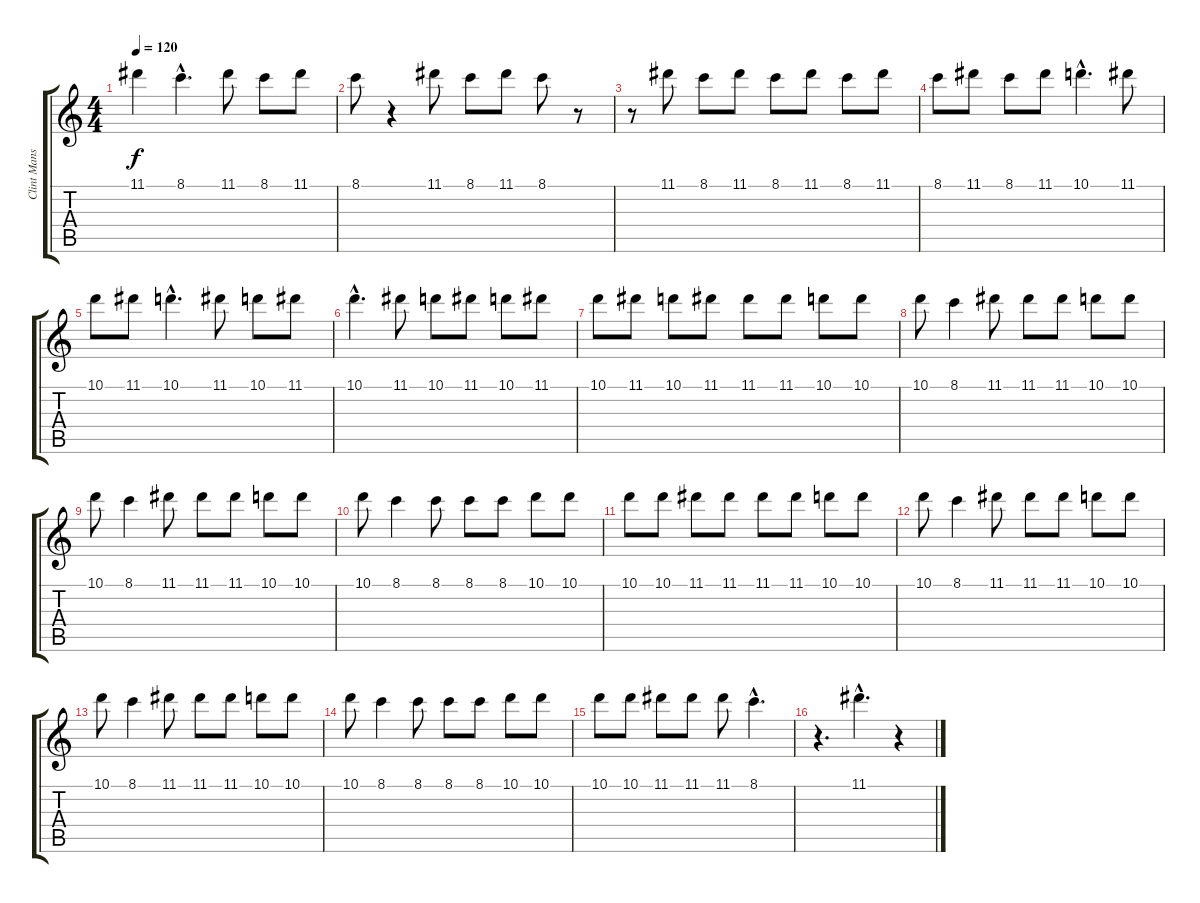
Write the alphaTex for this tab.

\track ("Clint Mansell" "Clint Mans") {instrument acousticguitarnylon}
\staff {score tabs}
\tuning (E4 B3 G3 D3 A2 E2) {hide}
\ts (4 4)
\tempo 120
\clef g2
\ks c
11.1.4{dy f instrument acousticguitarnylon} 8.1{hac}.4{d} 11.1.8 8.1.8 11.1.8 |
8.1.8 r.4 11.1.8 8.1.8 11.1.8 8.1.8 r.8 |
r.8 11.1.8 8.1.8 11.1.8 8.1.8 11.1.8 8.1.8 11.1.8 |
8.1.8 11.1.8 8.1.8 11.1.8 10.1{hac}.4{d} 11.1.8 |
10.1.8 11.1.8 10.1{hac}.4{d} 11.1.8 10.1.8 11.1.8 |
10.1{hac}.4{d} 11.1.8 10.1.8 11.1.8 10.1.8 11.1.8 |
10.1.8 11.1.8 10.1.8 11.1.8 11.1.8 11.1.8 10.1.8 10.1.8 |
10.1.8 8.1.4 11.1.8 11.1.8 11.1.8 10.1.8 10.1.8 |
10.1.8 8.1.4 11.1.8 11.1.8 11.1.8 10.1.8 10.1.8 |
10.1.8 8.1.4 8.1.8 8.1.8 8.1.8 10.1.8 10.1.8 |
10.1.8 10.1.8 11.1.8 11.1.8 11.1.8 11.1.8 10.1.8 10.1.8 |
10.1.8 8.1.4 11.1.8 11.1.8 11.1.8 10.1.8 10.1.8 |
10.1.8 8.1.4 11.1.8 11.1.8 11.1.8 10.1.8 10.1.8 |
10.1.8 8.1.4 8.1.8 8.1.8 8.1.8 10.1.8 10.1.8 |
10.1.8 10.1.8 11.1.8 11.1.8 11.1.8 8.1{hac}.4{d} |
r.4{d} 11.1{hac}.4{d} r.4
